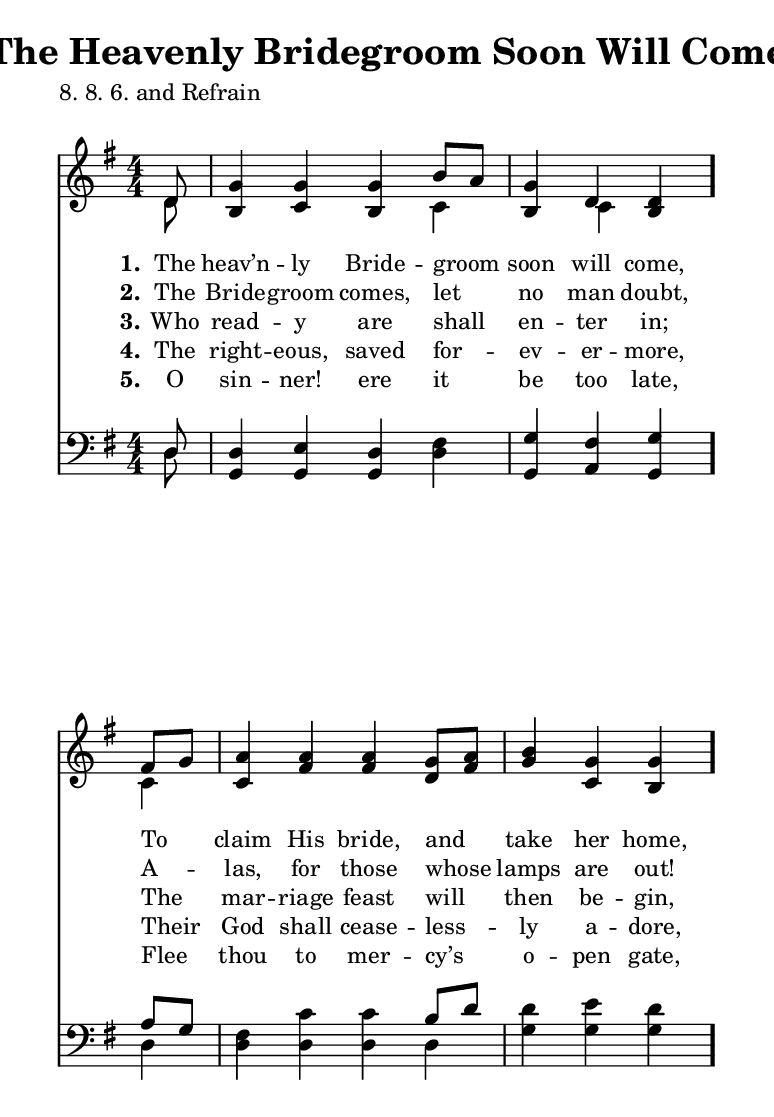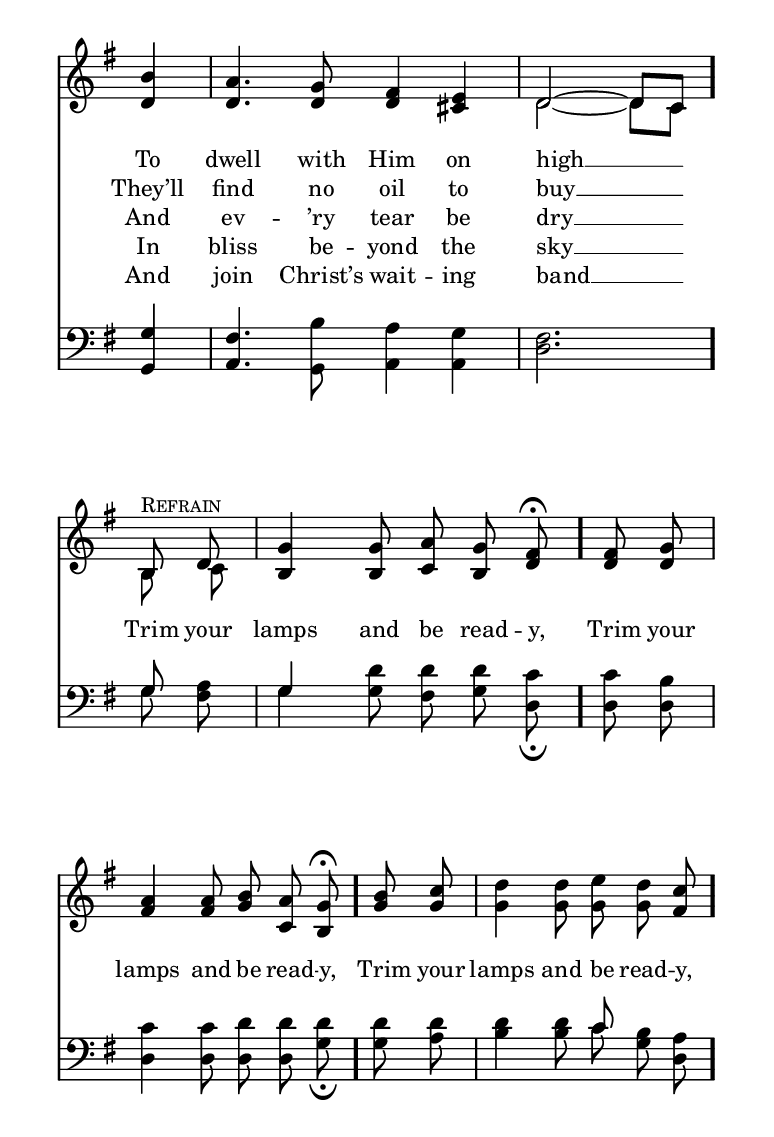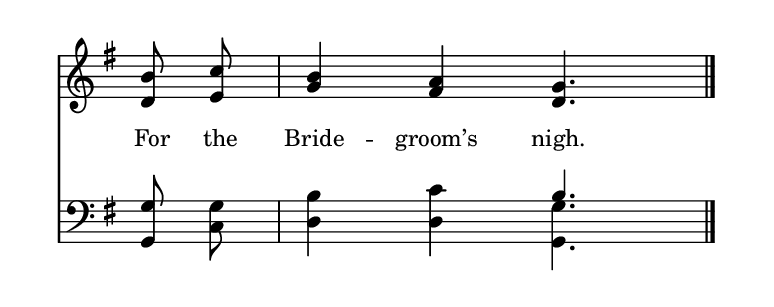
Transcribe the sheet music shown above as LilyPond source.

\include "common/global.ily"
\paper {
  \include "common/paper.ily"
  system-count = #(cond (is-eogsized 4) (#t #f))
}

\header{
  hymnnumber = "41"
  title = "The Heavenly Bridegroom Soon Will Come"
  tunename = ""
  meter = "8. 8. 6. and Refrain"
  %poet = ""
  %composer = ""
  %copyright = ""
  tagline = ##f
}

% for fermata in MIDI
ta = { \tempo 4=78 }
tb = { \tempo 4=26 }

patternAA = { \ta c8 | c4 c4 c4 c8[ c8] | c4 c4 c4 }
patternAB = { \ta c8 | c4 c4 c4 c4      | c4 c4 c4 }
patternBA = { \ta c8[ c8] | c4 c4 c4 c8[ c8] | c4 c4 c4 }
patternBB = { \ta c4      | c4 c4 c4 c8[ c8] | c4 c4 c4 }
patternBC = { \ta c4      | c4 c4 c4 c4      | c4 c4 c4 }
patternCA = { \ta c4 | c4. c8 c4 c4 | c2 ~ c8[ c8] }
patternCB = { \ta c4 | c4. c8 c4 c4 | c2.          }
patternDA = { \ta c8 c8 | c4 c8 c8 c8 \tb c8 \ta }
patternDB = { \ta c8 c8 | c4 c8 c8 c8 c8 }
patternEA = { \ta c8 c8 | c4 c4 c4. }

global = {
  \include "common/overrides.ily"
  \override Staff.TimeSignature.style = #'numbered
  \time 4/4
  \override Score.MetronomeMark.transparent = ##t % hide all fermata changes too
  \ta
  \key g \major
  \partial 8
  \autoBeamOff
}

notesSoprano = {
\global
\relative c' {

  \changePitch \patternAA { d | g g g b a | g d d }
  \changePitch \patternBA { fis g | a a a g a | b g g }
  \changePitch \patternCA { b | a g fis e | d d c }

  << s^\markup { \small \caps "Refrain" }
  \changePitch \patternDA { b d | g g a g fis \fermata } >>
  \changePitch \patternDA { fis g | a a b a g \fermata }
  \changePitch \patternDB { b c | d d e d c }
  \changePitch \patternEA { b c | b a g }

  \bar "|."

}
}

notesAlto = {
\global
\relative e' {

  \changePitch \patternAB { d | b c b c | b c b }
  \changePitch \patternBB { c | c fis fis d fis | g c, b }
  \changePitch \patternCA { d | d d d cis | d d c }

  \changePitch \patternDA { b c | b b c b d }
  \changePitch \patternDA { d d | fis fis g c, b }
  \changePitch \patternDB { g' g | g g g g fis }
  \changePitch \patternEA { d e | g fis d }

}
}

notesTenor = {
\global
\relative a, {

  \changePitch \patternAB { d | d e d fis | g fis g }
  \changePitch \patternBA { a g | fis c' c b d | d e d }
  \changePitch \patternCB { g, | fis b a g | fis }

  \changePitch \patternDA { g a | g d' d d c }
  \changePitch \patternDA { c b | c c d d d }
  \changePitch \patternDB { d d | d d c b a }
  \changePitch \patternEA { g g | b c b }

}
}

notesBass = {
\global
\relative f {

  \changePitch \patternAB { d | g, g g d' | g, a g }
  \changePitch \patternBC { d' | d d d d | g g g }
  \changePitch \patternCB { g, | a g a a | d }

  \changePitch \patternDA { g fis | g g fis g d_\fermata }
  \changePitch \patternDA { d d | d d d d g_\fermata }
  \changePitch \patternDB { g a | b b c g d }
  \changePitch \patternEA { g, c | d d < g g, > }

}
}

Refrain = \lyricmode {

Trim your lamps and be read -- y, \bar "."
Trim your lamps and be read -- y, \bar "."
Trim your lamps and be read -- y, \bar "."
For the Bride -- groom’s nigh. \bar "."

}

wordsA = \lyricmode {
\set stanza = "1."

The heav’n -- ly Bride -- groom soon will come, \bar "."
To claim His bride, and take her home, \bar "."
To dwell with Him on high __ \bar "."

}

wordsB = \lyricmode {
\set stanza = "2."

The Bride -- groom comes, let no man doubt,
A -- las, for those whose lamps are out!
They’ll find no oil to buy __

}

wordsC = \lyricmode {
\set stanza = "3."

Who read -- y are shall en -- ter in;
The mar -- riage feast will then be -- gin,
And ev -- ’ry tear be dry __

\Refrain

}

wordsD = \lyricmode {
\set stanza = "4."

The right -- eous, saved for -- ev -- er -- more,
Their God shall cease -- less -- ly a -- dore,
In bliss be -- yond the sky __

}

wordsE = \lyricmode {
\set stanza = "5."

O sin -- ner! ere it be too late,
Flee thou to mer -- cy’s o -- pen gate,
And join Christ’s wait -- ing band __

}

\score {
  \context ChoirStaff <<
    \context Staff = upper <<
      \set Staff.autoBeaming = ##f
      \set ChoirStaff.systemStartDelimiter = #'SystemStartBar
      \set ChoirStaff.printPartCombineTexts = ##f
      \partcombine #'(2 . 9) \notesSoprano \notesAlto
      \context NullVoice = sopranos { \voiceOne << \notesSoprano >> }
      \context NullVoice = altos { \voiceTwo << \notesAlto >> }
      \context Lyrics = one   \lyricsto sopranos \wordsA
      \context Lyrics = two   \lyricsto sopranos \wordsB
      \context Lyrics = three \lyricsto sopranos \wordsC
      \context Lyrics = four  \lyricsto sopranos \wordsD
      \context Lyrics = five  \lyricsto sopranos \wordsE
    >>
    \context Staff = men <<
      \set Staff.autoBeaming = ##f
      \clef bass
      \set ChoirStaff.printPartCombineTexts = ##f
      \partcombine #'(2 . 9) \notesTenor \notesBass
      \context NullVoice = tenors { \voiceOne << \notesTenor >> }
      \context NullVoice = basses { \voiceTwo << \notesBass >> }
    >>
  >>
  \layout {
    \include "common/layout.ily"
  }
  \midi{
    \include "common/midi.ily"
  }
}

%\markup { \fill-line { \column {
%  \line{ \bold 5 \column { \wordsE } } \combine \null \vspace #0.4
%  \line{ \bold 6 \column { \wordsF } } \combine \null \vspace #0.4
%  \line{ \bold 7 \column { \wordsG } } \combine \null \vspace #0.4
%  \line{ \bold 8 \column { \wordsH } } \combine \null \vspace #0.4
%} } }

\version "2.19.49"  % necessary for upgrading to future LilyPond versions.

% vi:set et ts=2 sw=2 ai nocindent syntax=lilypond:
